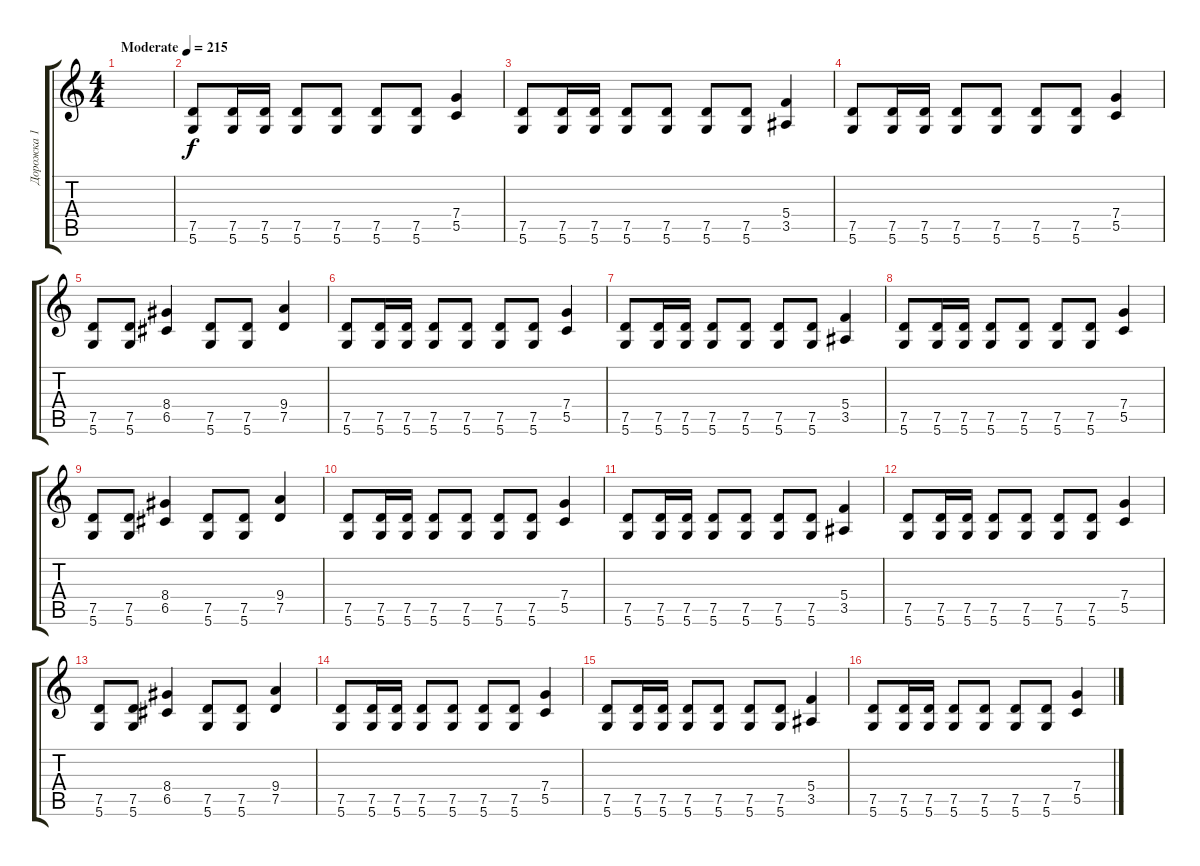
\track ("Дорожка 1" "Дорожка 1") {instrument distortionguitar}
\staff {score tabs}
\tuning (D4 A3 F3 C3 G2 D2) {hide}
\ts (4 4)
\tempo (215 "Moderate")
\clef g2
\ks c
|
(7.5 5.6).8 (7.5 5.6).16 (7.5 5.6).16 (7.5 5.6).8 (7.5 5.6).8 (7.5 5.6).8 (7.5 5.6).8 (7.4 5.5).4 |
(7.5 5.6).8 (7.5 5.6).16 (7.5 5.6).16 (7.5 5.6).8 (7.5 5.6).8 (7.5 5.6).8 (7.5 5.6).8 (5.4 3.5).4 |
(7.5 5.6).8 (7.5 5.6).16 (7.5 5.6).16 (7.5 5.6).8 (7.5 5.6).8 (7.5 5.6).8 (7.5 5.6).8 (7.4 5.5).4 |
(7.5 5.6).8 (7.5 5.6).8 (8.4 6.5).4 (7.5 5.6).8 (7.5 5.6).8 (9.4 7.5).4 |
(7.5 5.6).8 (7.5 5.6).16 (7.5 5.6).16 (7.5 5.6).8 (7.5 5.6).8 (7.5 5.6).8 (7.5 5.6).8 (7.4 5.5).4 |
(7.5 5.6).8 (7.5 5.6).16 (7.5 5.6).16 (7.5 5.6).8 (7.5 5.6).8 (7.5 5.6).8 (7.5 5.6).8 (5.4 3.5).4 |
(7.5 5.6).8 (7.5 5.6).16 (7.5 5.6).16 (7.5 5.6).8 (7.5 5.6).8 (7.5 5.6).8 (7.5 5.6).8 (7.4 5.5).4 |
(7.5 5.6).8 (7.5 5.6).8 (8.4 6.5).4 (7.5 5.6).8 (7.5 5.6).8 (9.4 7.5).4 |
(7.5 5.6).8 (7.5 5.6).16 (7.5 5.6).16 (7.5 5.6).8 (7.5 5.6).8 (7.5 5.6).8 (7.5 5.6).8 (7.4 5.5).4 |
(7.5 5.6).8 (7.5 5.6).16 (7.5 5.6).16 (7.5 5.6).8 (7.5 5.6).8 (7.5 5.6).8 (7.5 5.6).8 (5.4 3.5).4 |
(7.5 5.6).8 (7.5 5.6).16 (7.5 5.6).16 (7.5 5.6).8 (7.5 5.6).8 (7.5 5.6).8 (7.5 5.6).8 (7.4 5.5).4 |
(7.5 5.6).8 (7.5 5.6).8 (8.4 6.5).4 (7.5 5.6).8 (7.5 5.6).8 (9.4 7.5).4 |
(7.5 5.6).8 (7.5 5.6).16 (7.5 5.6).16 (7.5 5.6).8 (7.5 5.6).8 (7.5 5.6).8 (7.5 5.6).8 (7.4 5.5).4 |
(7.5 5.6).8 (7.5 5.6).16 (7.5 5.6).16 (7.5 5.6).8 (7.5 5.6).8 (7.5 5.6).8 (7.5 5.6).8 (5.4 3.5).4 |
(7.5 5.6).8 (7.5 5.6).16 (7.5 5.6).16 (7.5 5.6).8 (7.5 5.6).8 (7.5 5.6).8 (7.5 5.6).8 (7.4 5.5).4
